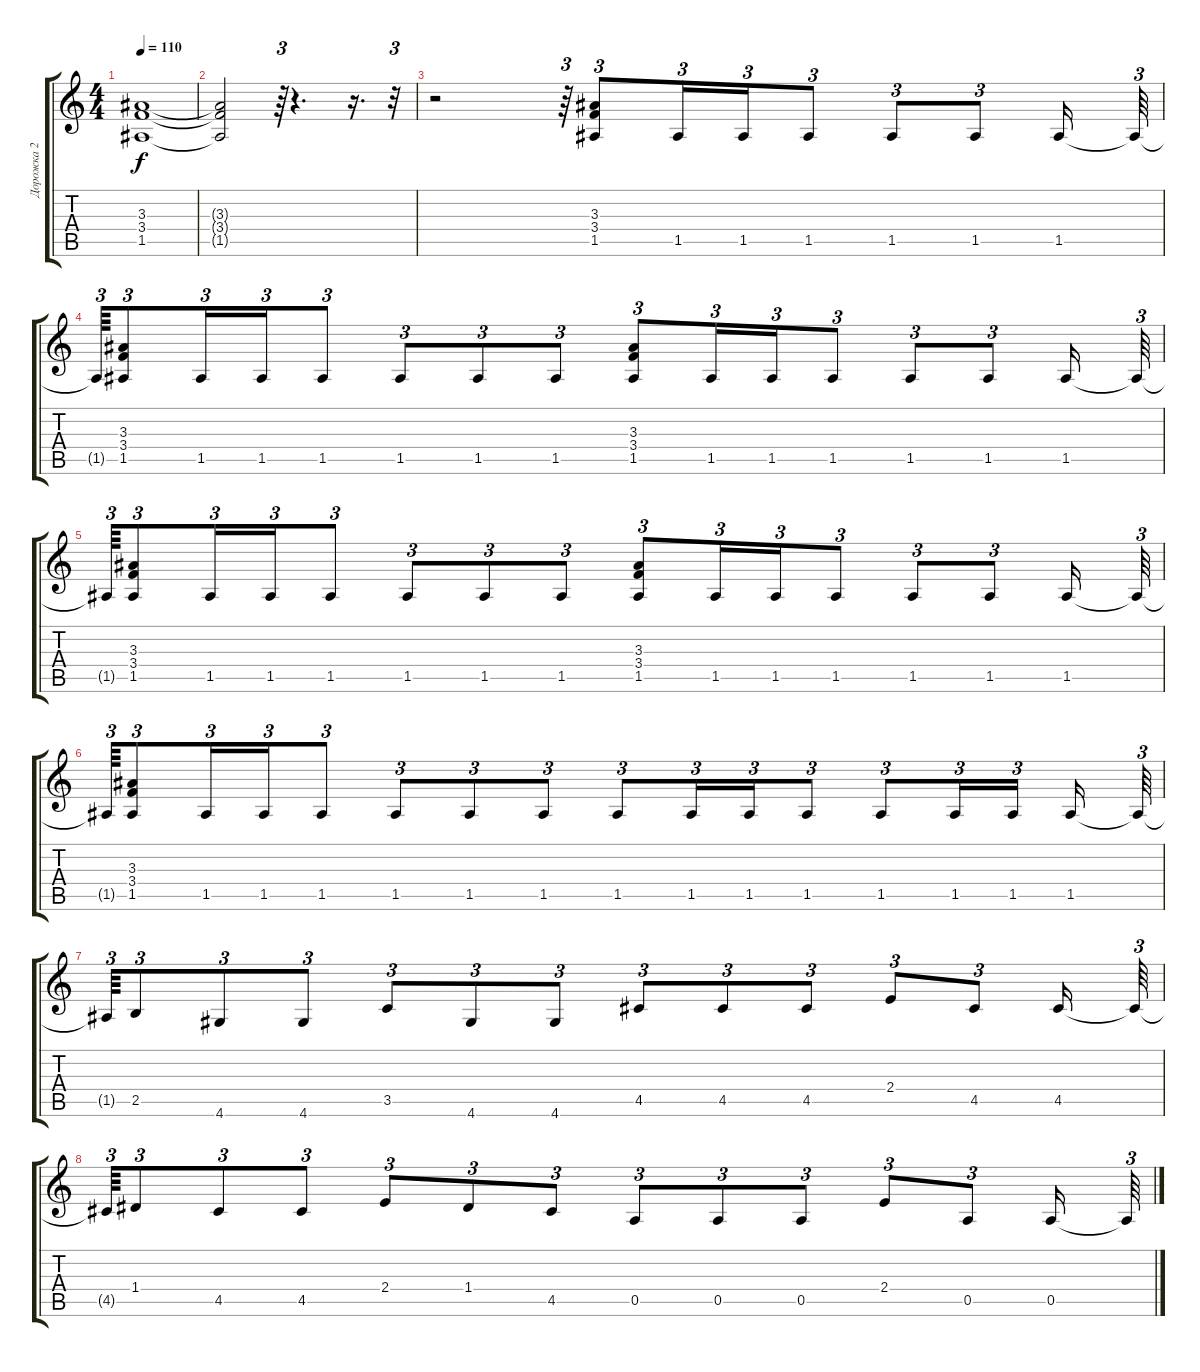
\track ("Дорожка 2" "Дорожка 2") {instrument overdrivenguitar}
\staff {score tabs}
\tuning (E4 B3 G3 D3 A2 E2) {hide}
\ts (4 4)
\tempo 110
\clef g2
\ks c
(3.3{t} 3.4{t} 1.5{t}).1{dy f} |
(3.3{t} 3.4{t} 1.5{t}).2 r.64{tu (3 2)} r.4{d} r.16{d} r.32{tu (3 2)} |
r.2 r.64{tu (3 2)} (3.3 3.4 1.5).8{tu (3 2) volume 16} 1.5.16{tu (3 2)} 1.5.16{tu (3 2)} 1.5.8{tu (3 2)} 1.5.8{tu (3 2)} 1.5.8{tu (3 2)} 1.5.16 1.5{t}.64{tu (3 2)} |
1.5{t}.64{tu (3 2)} (3.3 3.4 1.5).8{tu (3 2)} 1.5.16{tu (3 2)} 1.5.16{tu (3 2)} 1.5.8{tu (3 2)} 1.5.8{tu (3 2)} 1.5.8{tu (3 2)} 1.5.8{tu (3 2)} (3.3 3.4 1.5).8{tu (3 2)} 1.5.16{tu (3 2)} 1.5.16{tu (3 2)} 1.5.8{tu (3 2)} 1.5.8{tu (3 2)} 1.5.8{tu (3 2)} 1.5.16 1.5{t}.64{tu (3 2)} |
1.5{t}.64{tu (3 2)} (3.3 3.4 1.5).8{tu (3 2)} 1.5.16{tu (3 2)} 1.5.16{tu (3 2)} 1.5.8{tu (3 2)} 1.5.8{tu (3 2)} 1.5.8{tu (3 2)} 1.5.8{tu (3 2)} (3.3 3.4 1.5).8{tu (3 2)} 1.5.16{tu (3 2)} 1.5.16{tu (3 2)} 1.5.8{tu (3 2)} 1.5.8{tu (3 2)} 1.5.8{tu (3 2)} 1.5.16 1.5{t}.64{tu (3 2)} |
1.5{t}.64{tu (3 2)} (3.3 3.4 1.5).8{tu (3 2)} 1.5.16{tu (3 2)} 1.5.16{tu (3 2)} 1.5.8{tu (3 2)} 1.5.8{tu (3 2)} 1.5.8{tu (3 2)} 1.5.8{tu (3 2)} 1.5.8{tu (3 2)} 1.5.16{tu (3 2)} 1.5.16{tu (3 2)} 1.5.8{tu (3 2)} 1.5.8{tu (3 2)} 1.5.16{tu (3 2)} 1.5.16{tu (3 2) beam splitsecondary} 1.5.16 1.5{t}.64{tu (3 2)} |
1.5{t}.64{tu (3 2)} 2.5.8{tu (3 2)} 4.6.8{tu (3 2)} 4.6.8{tu (3 2)} 3.5.8{tu (3 2)} 4.6.8{tu (3 2)} 4.6.8{tu (3 2)} 4.5.8{tu (3 2)} 4.5.8{tu (3 2)} 4.5.8{tu (3 2)} 2.4.8{tu (3 2)} 4.5.8{tu (3 2)} 4.5.16 4.5{t}.64{tu (3 2)} |
4.5{t}.64{tu (3 2)} 1.4.8{tu (3 2)} 4.5.8{tu (3 2)} 4.5.8{tu (3 2)} 2.4.8{tu (3 2)} 1.4.8{tu (3 2)} 4.5.8{tu (3 2)} 0.5.8{tu (3 2)} 0.5.8{tu (3 2)} 0.5.8{tu (3 2)} 2.4.8{tu (3 2)} 0.5.8{tu (3 2)} 0.5.16 0.5{t}.64{tu (3 2)}
